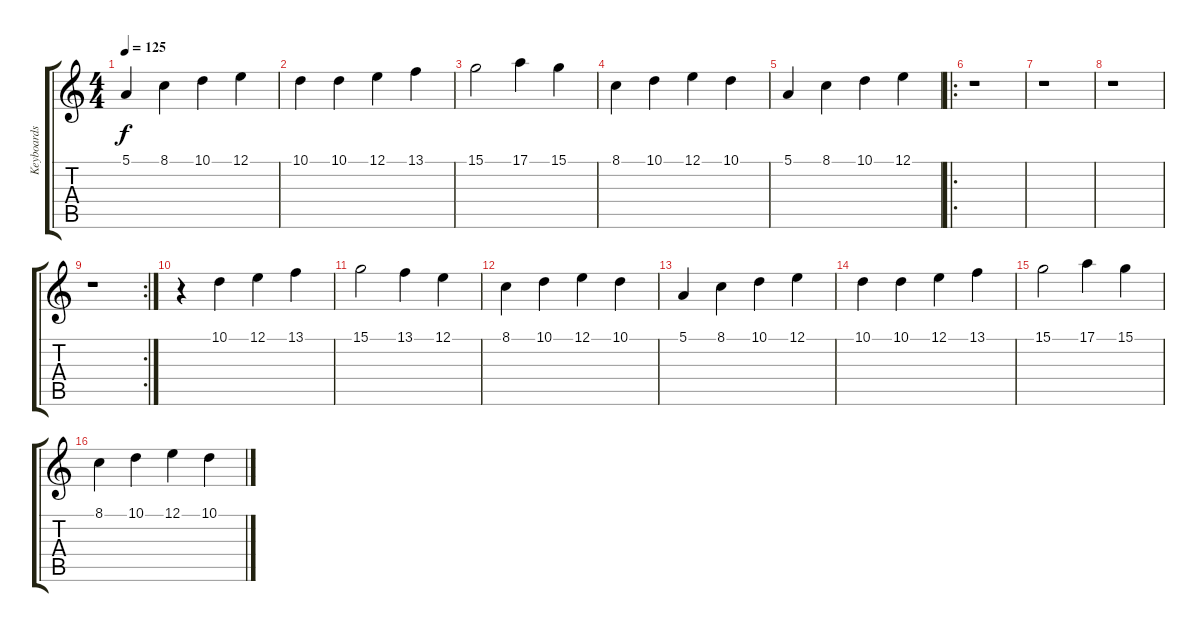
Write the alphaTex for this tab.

\track ("Keyboards 2" "Keyboards ") {instrument stringensemble1}
\staff {score tabs}
\tuning (E4 B3 G3 D3 A2 E2) {hide}
\ts (4 4)
\tempo 125
\clef g2
\ks c
5.1.4{dy f} 8.1.4 10.1.4 12.1.4 |
10.1.4 10.1.4 12.1.4 13.1.4 |
15.1.2 17.1.4 15.1.4 |
8.1.4 10.1.4 12.1.4 10.1.4 |
5.1.4 8.1.4 10.1.4 12.1.4 |
\ro
r.1 |
r.1 |
r.1 |
\rc 2
r.1 |
r.4 10.1.4 12.1.4 13.1.4 |
15.1.2 13.1.4 12.1.4 |
8.1.4 10.1.4 12.1.4 10.1.4 |
5.1.4 8.1.4 10.1.4 12.1.4 |
10.1.4 10.1.4 12.1.4 13.1.4 |
15.1.2 17.1.4 15.1.4 |
8.1.4 10.1.4 12.1.4 10.1.4
